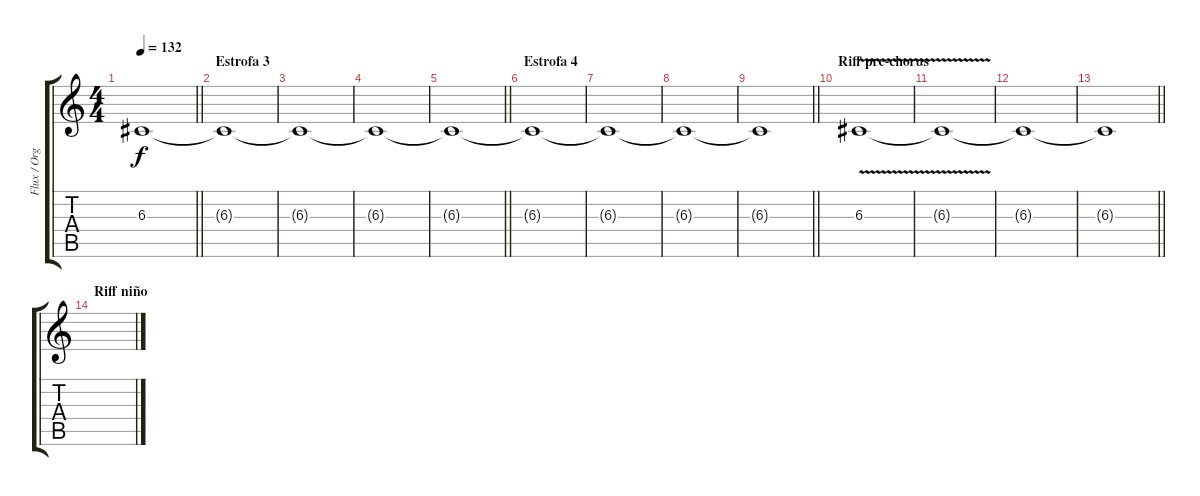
\track ("Flux / Organo" "Flux / Org") {instrument pad8sweep}
\staff {score tabs}
\tuning (E4 B3 G3 D3 A2 E2) {hide}
\ts (4 4)
\tempo 132
\clef g2
\barLineRight lightlight
\ks c
6.3{t}.1{dy f} |
\section ("" "Estrofa 3")
6.3{t}.1 |
6.3{t}.1 |
6.3{t}.1 |
\barLineRight lightlight
6.3{t}.1 |
\section ("" "Estrofa 4")
6.3{t}.1 |
6.3{t}.1 |
6.3{t}.1 |
\barLineRight lightlight
6.3{t}.1 |
\section ("" "Riff pre-chorus")
6.3{v}.1 |
6.3{t}.1 |
6.3{t}.1 |
\barLineRight lightlight
6.3{t}.1 |
\section ("" "Riff niño")
